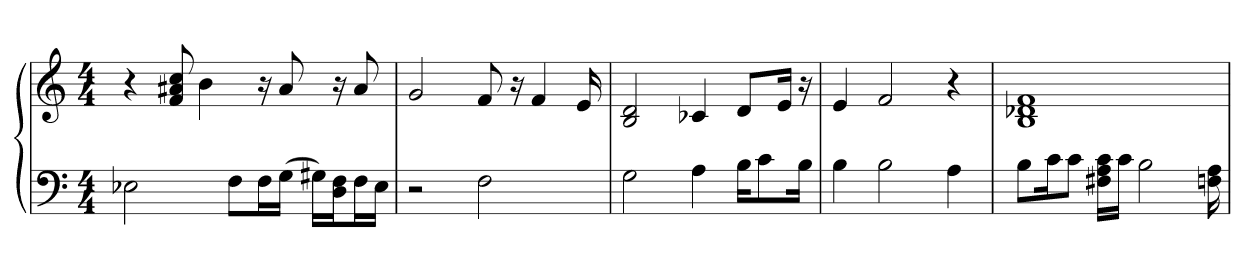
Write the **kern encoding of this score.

**kern	**kern
*part1	*part1
*staff2	*staff1
*clefF4	*clefG2
*k[]	*k[]
*M4/4	*M4/4
=1	=1
2E-X	4r
.	8f 8a#X 8cc
.	4b
8F\L	.
16F\L	16r
(16G\JJ	8a#
16G#X\LL)	.
16D\ 16F\J	16r
16F\L	8a#
16E-\JJ	.
=2	=2
2r	2g
2F	8f
.	16r
.	4f
.	16e
=3	=3
2G	2B 2d
4A	4c-X
16B\KL	8d/L
8c\	.
.	16e/Jk
16B\Jk	16r
=4	=4
4B	4e
2B	2f
4A	4r
=5	=5
8B\L	1B 1d-X 1f
16c\K	.
8c\J	.
16F#X\ 16A\ 16c\LL	.
16c\JJ	.
2B	.
16Fn 16A	.
=	=
*-	*-
